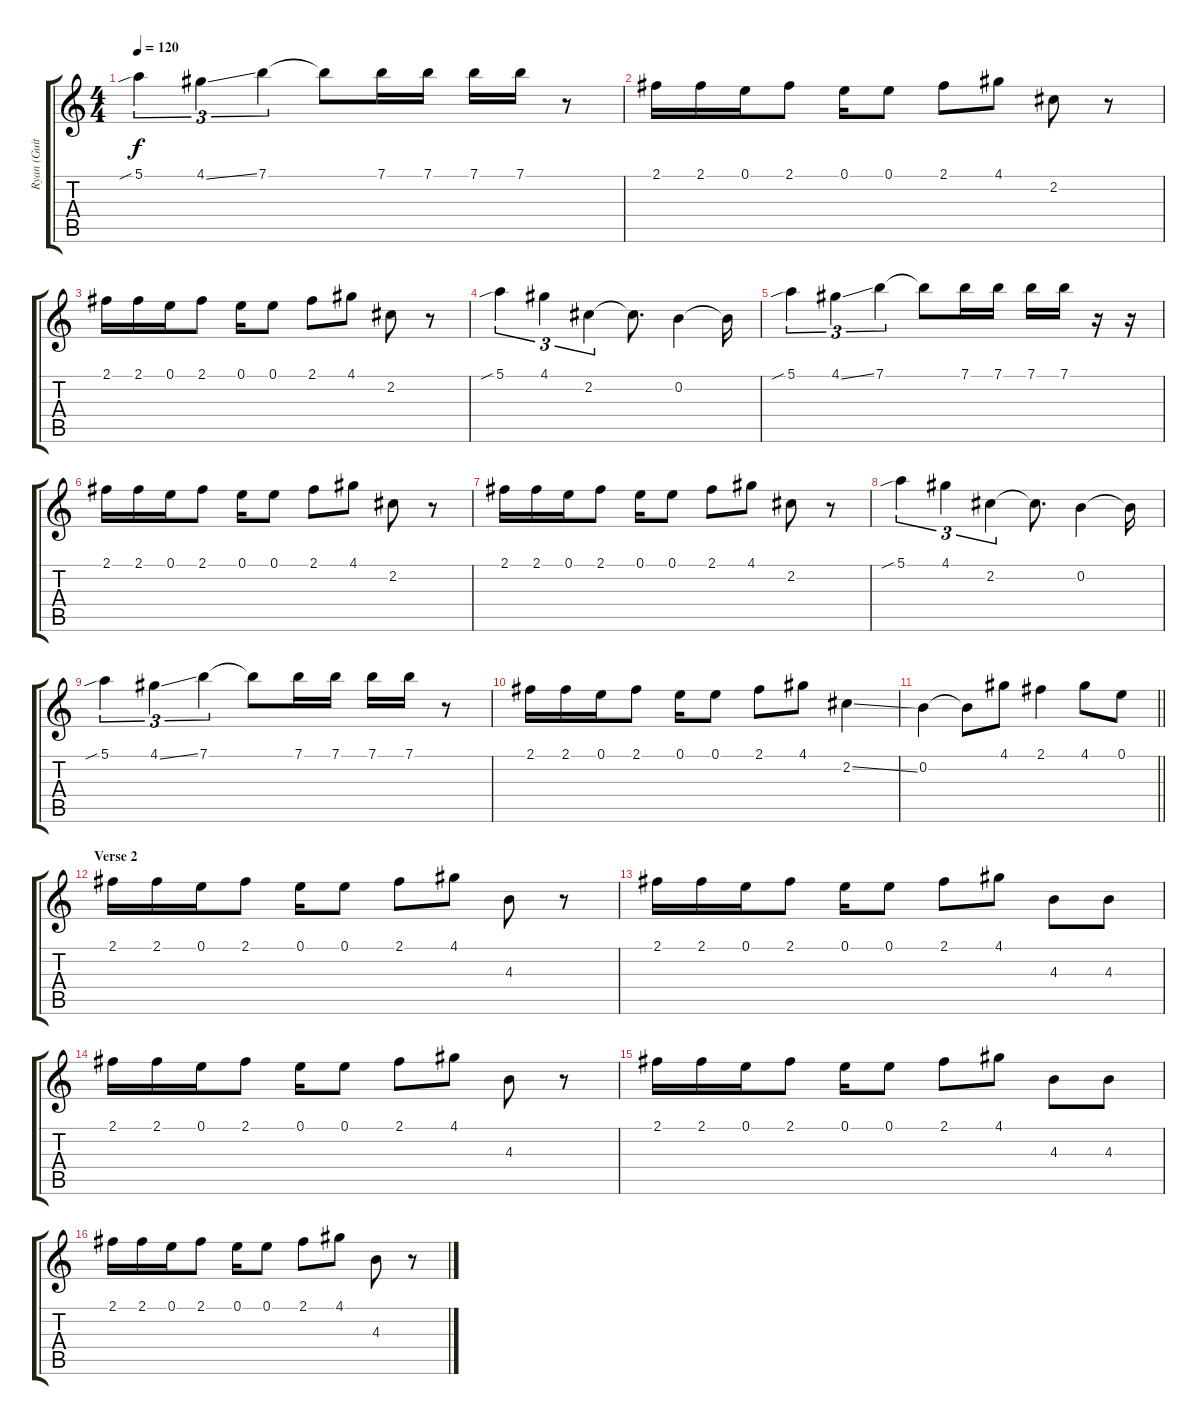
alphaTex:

\track ("Ryan (Guitar)" "Ryan (Guit") {instrument distortionguitar}
\staff {score tabs}
\tuning (E4 B3 G3 D3 A2 E2) {hide}
\ts (4 4)
\tempo 120
\clef g2
\ks c
5.1{sib}.4{tu (3 2) dy f} 4.1{ss}.4{tu (3 2)} 7.1.4{tu (3 2)} 7.1{t}.8 7.1.16 7.1.16 7.1.16 7.1.16 r.8 |
2.1.16 2.1.16 0.1.16 2.1.8 0.1.16 0.1.8 2.1.8 4.1.8 2.2.8 r.8 |
2.1.16 2.1.16 0.1.16 2.1.8 0.1.16 0.1.8 2.1.8 4.1.8 2.2.8 r.8 |
5.1{sib}.4{tu (3 2)} 4.1.4{tu (3 2)} 2.2.4{tu (3 2)} 2.2{t}.8{d} 0.2.4 0.2{t}.16 |
5.1{sib}.4{tu (3 2)} 4.1{ss}.4{tu (3 2)} 7.1.4{tu (3 2)} 7.1{t}.8 7.1.16 7.1.16 7.1.16 7.1.16 r.16 r.16 |
2.1.16 2.1.16 0.1.16 2.1.8 0.1.16 0.1.8 2.1.8 4.1.8 2.2.8 r.8 |
2.1.16 2.1.16 0.1.16 2.1.8 0.1.16 0.1.8 2.1.8 4.1.8 2.2.8 r.8 |
5.1{sib}.4{tu (3 2)} 4.1.4{tu (3 2)} 2.2.4{tu (3 2)} 2.2{t}.8{d} 0.2.4 0.2{t}.16 |
5.1{sib}.4{tu (3 2)} 4.1{ss}.4{tu (3 2)} 7.1.4{tu (3 2)} 7.1{t}.8 7.1.16 7.1.16 7.1.16 7.1.16 r.8 |
2.1.16 2.1.16 0.1.16 2.1.8 0.1.16 0.1.8 2.1.8 4.1.8 2.2{ss}.4 |
\barLineRight lightlight
0.2.4 0.2{t}.8 4.1.8 2.1.4 4.1.8 0.1.8 |
\section ("" "Verse 2")
2.1.16 2.1.16 0.1.16 2.1.8 0.1.16 0.1.8 2.1.8 4.1.8 4.3.8 r.8 |
2.1.16 2.1.16 0.1.16 2.1.8 0.1.16 0.1.8 2.1.8 4.1.8 4.3.8 4.3.8 |
2.1.16 2.1.16 0.1.16 2.1.8 0.1.16 0.1.8 2.1.8 4.1.8 4.3.8 r.8 |
2.1.16 2.1.16 0.1.16 2.1.8 0.1.16 0.1.8 2.1.8 4.1.8 4.3.8 4.3.8 |
2.1.16 2.1.16 0.1.16 2.1.8 0.1.16 0.1.8 2.1.8 4.1.8 4.3.8 r.8
